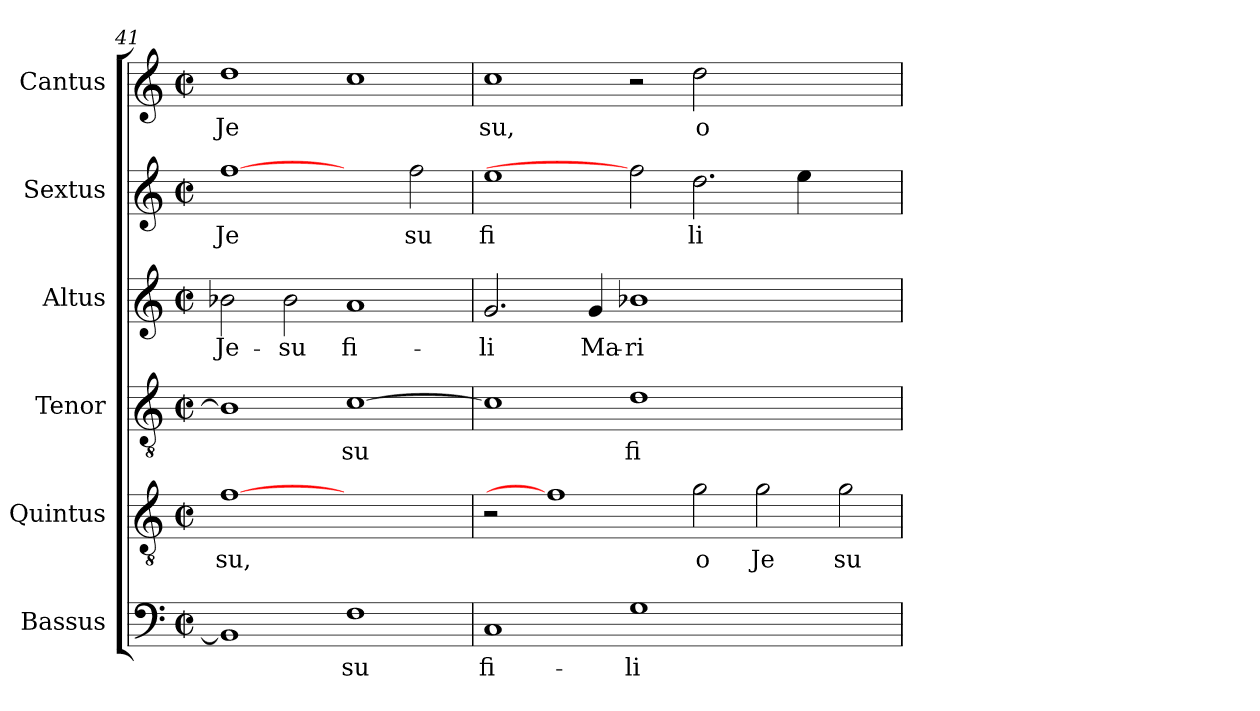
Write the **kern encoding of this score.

**kern	**text	**kern	**text	**kern	**text	**kern	**text	**kern	**text	**kern	**text
*part6	*part6	*part5	*part5	*part4	*part4	*part3	*part3	*part2	*part2	*part1	*part1
*staff6	*staff6	*staff5	*staff5	*staff4	*staff4	*staff3	*staff3	*staff2	*staff2	*staff1	*staff1
*I"Bassus	*	*I"Quintus	*	*I"Tenor	*	*I"Altus	*	*I"Sextus	*	*I"Cantus	*
*clefF4	*	*clefGv2	*	*clefGv2	*	*clefG2	*	*clefG2	*	*clefG2	*
*M2/2	*	*M2/2	*	*M2/2	*	*M2/2	*	*M2/2	*	*M2/2	*
*met(c|)	*	*met(c|)	*	*met(c|)	*	*met(c|)	*	*met(c|)	*	*met(c|)	*
=41	=41	=41	=41	=41	=41	=41	=41	=41	=41	=41	=41
!	!	!	!LO:LY:b:cj	!	!	!	!LO:LY:b:cj	!	!LO:LY:b:cj	!	!LO:LY:b:cj
1BB-]	.	[1f	su,	1B-]	.	2b-X\	Je-	[1ff	Je	1dd	Je
!	!	!	!	!	!	!	!LO:LY:b:cj	!	!	!	!
.	.	.	.	.	.	2b-\	-su	.	.	.	.
!	!LO:LY:b:cj	!	!	!	!LO:LY:b:cj	!	!LO:LY:b:cj	!	!	!	!
1F	-su	1ryy	.	[>1c	-su	1a	fi-	2ryy	.	1cc	.
!	!	!	!	!	!	!	!	!	!LO:LY:b:cj	!	!
.	.	.	.	.	.	.	.	2ff\	su	.	.
=42	=42	=42	=42	=42	=42	=42	=42	=42	=42	=42	=42
!	!LO:LY:b:cj	!	!	!	!	!	!LO:LY:b:cj	!	!LO:LY:b:cj	!	!LO:LY:b:cj
1C	fi-	2r	.	1c]	.	2.g/	-li	1ee	fi	1cc	su,
.	.	1f]	.	.	.	.	.	.	.	.	.
!	!	!	!	!	!	!	!LO:LY:b:cj	!	!	!	!
.	.	.	.	.	.	4g/	Ma-	.	.	.	.
!	!LO:LY:b:cj	!	!	!	!LO:LY:b:cj	!	!LO:LY:b:cj	!	!	!	!
1G	-li	.	.	1d	fi-	1b-X	-ri-	2ff]	.	2r	.
!	!	!	!LO:LY:b:cj	!	!	!	!	!	!LO:LY:b:cj	!	!LO:LY:b:cj
.	.	2g\	o	.	.	.	.	2.dd\	li	2dd\	o
!	!	!	!LO:LY:b:cj	!	!	!	!	!	!	!	!
1ryy	.	2g\	Je	1ryy	.	1ryy	.	.	.	1ryy	.
.	.	.	.	.	.	.	.	4ee\	.	.	.
!	!	!	!LO:LY:b:cj	!	!	!	!	!	!	!	!
.	.	2g\	su	.	.	.	.	2ryy	.	.	.
=	=	=	=	=	=	=	=	=	=	=	=
*-	*-	*-	*-	*-	*-	*-	*-	*-	*-	*-	*-
